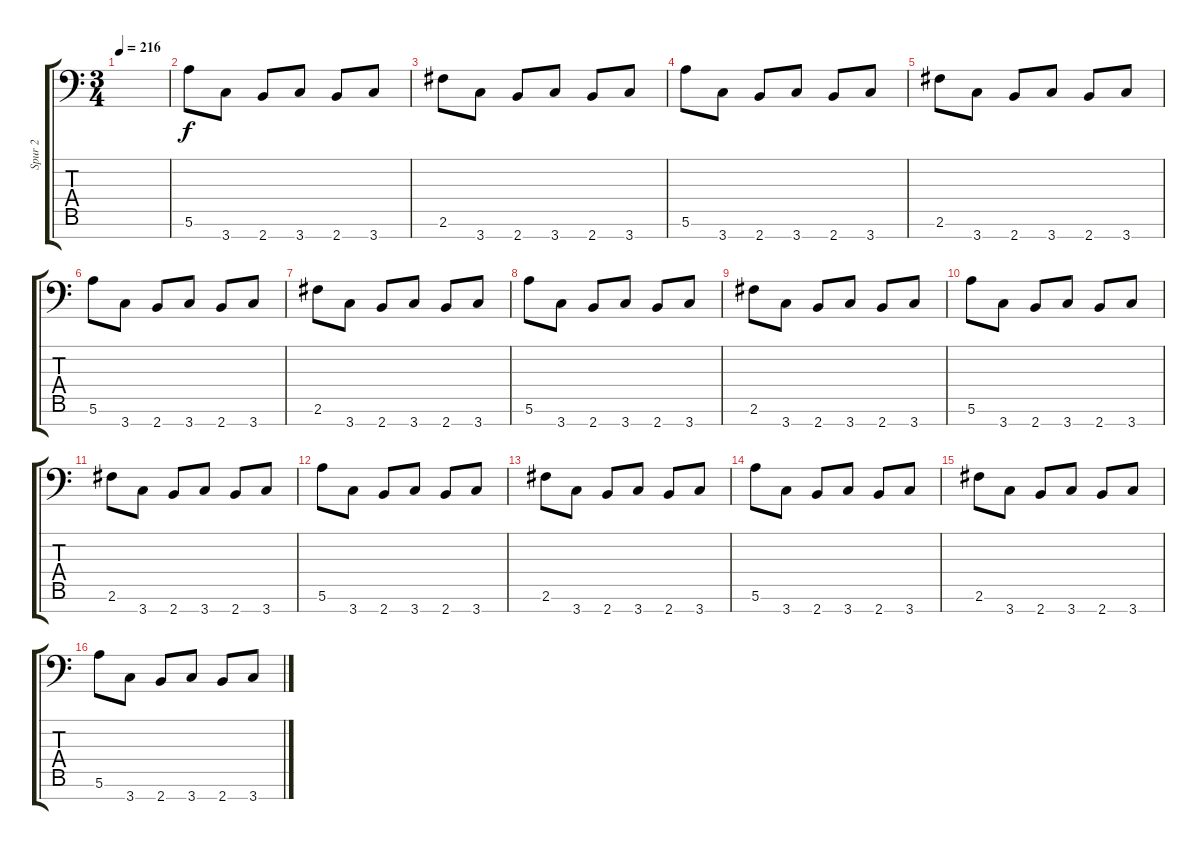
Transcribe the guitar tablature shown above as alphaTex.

\track ("Spur 2" "Spur 2") {instrument distortionguitar}
\staff {score tabs}
\tuning (E4 B3 G3 D3 A2 E2 A1) {hide}
\ts (3 4)
\tempo 216
\clef f4
\ks c
|
5.6.8 3.7.8 2.7.8 3.7.8 2.7.8 3.7.8 |
2.6.8 3.7.8 2.7.8 3.7.8 2.7.8 3.7.8 |
5.6.8 3.7.8 2.7.8 3.7.8 2.7.8 3.7.8 |
2.6.8 3.7.8 2.7.8 3.7.8 2.7.8 3.7.8 |
5.6.8 3.7.8 2.7.8 3.7.8 2.7.8 3.7.8 |
2.6.8 3.7.8 2.7.8 3.7.8 2.7.8 3.7.8 |
5.6.8 3.7.8 2.7.8 3.7.8 2.7.8 3.7.8 |
2.6.8 3.7.8 2.7.8 3.7.8 2.7.8 3.7.8 |
5.6.8 3.7.8 2.7.8 3.7.8 2.7.8 3.7.8 |
2.6.8 3.7.8 2.7.8 3.7.8 2.7.8 3.7.8 |
5.6.8 3.7.8 2.7.8 3.7.8 2.7.8 3.7.8 |
2.6.8 3.7.8 2.7.8 3.7.8 2.7.8 3.7.8 |
5.6.8 3.7.8 2.7.8 3.7.8 2.7.8 3.7.8 |
2.6.8 3.7.8 2.7.8 3.7.8 2.7.8 3.7.8 |
5.6.8 3.7.8 2.7.8 3.7.8 2.7.8 3.7.8
